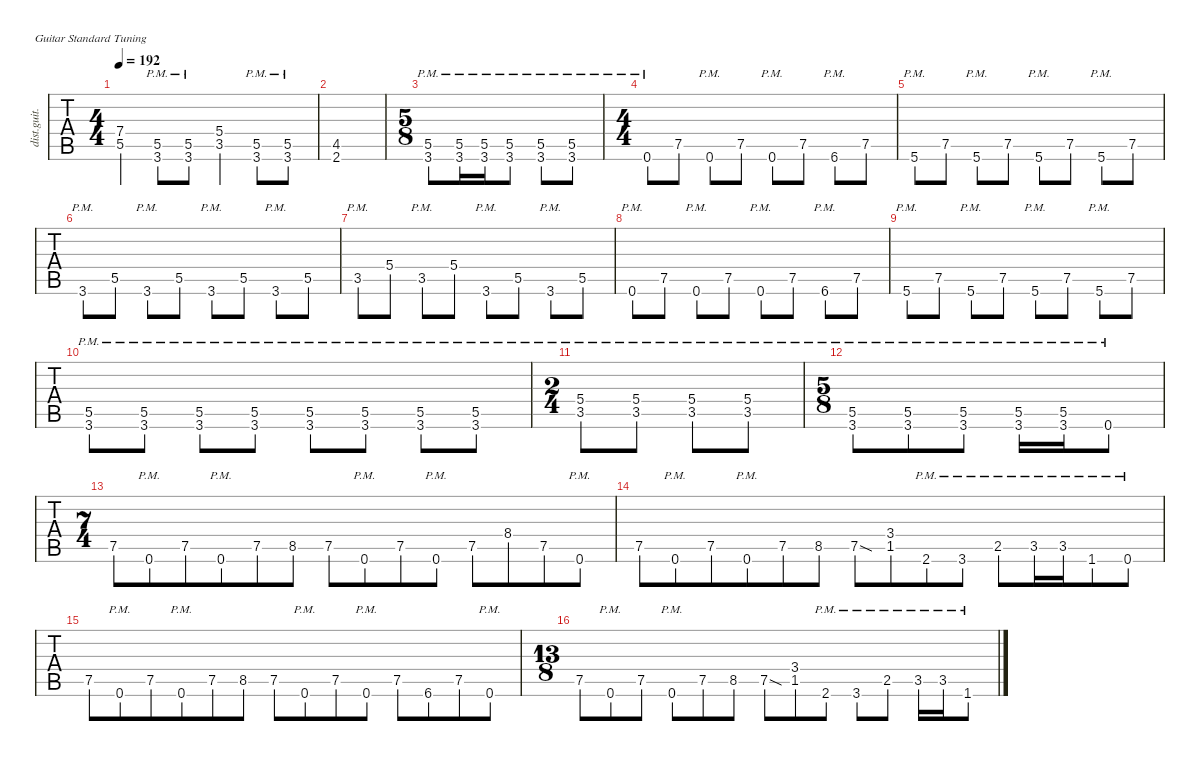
\defaultSystemsLayout 4
\hideDynamics
\bracketExtendMode nobrackets
\otherSystemsTrackNameOrientation horizontal
\track ("Rhythm Guitar (James)" "dist.guit.") {defaultSystemsLayout 4 multiBarRest instrument distortionguitar}
\staff {tabs}
\tuning (E4 B3 G3 D3 A2 E2)
\ts (4 4)
\tempo 192
\clef g2
\ks c
(5.5{st} 7.4{st}).4{dy mf} (3.6{pm} 5.5{pm}).8 (3.6{pm} 5.5{pm}).8 (3.5{st} 5.4{st}).4 (3.6{pm} 5.5{pm}).8 (3.6{pm} 5.5{pm}).8 |
(2.6{acc #} 4.5{acc #}).1 |
\ts (5 8)
\beaming (8 3 2)
(3.6{pm} 5.5{pm}).8 (3.6{pm} 5.5{pm}).16 (3.6{pm} 5.5{pm}).16 (3.6{pm} 5.5{pm}).8 (3.6{pm} 5.5{pm}).8 (3.6{pm} 5.5{pm}).8 |
\ts (4 4)
\beaming (8 2 2 2 2)
0.6{pm}.8 7.5.8 0.6{pm}.8 7.5.8 0.6{pm}.8 7.5.8 6.6{pm acc #}.8 7.5.8 |
5.6{pm}.8 7.5.8 5.6{pm}.8 7.5.8 5.6{pm}.8 7.5.8 5.6{pm}.8 7.5.8 |
3.6{pm}.8 5.5.8 3.6{pm}.8 5.5.8 3.6{pm}.8 5.5.8 3.6{pm}.8 5.5.8 |
3.5{pm}.8 5.4.8 3.5{pm}.8 5.4.8 3.6{pm}.8 5.5.8 3.6{pm}.8 5.5.8 |
0.6{pm}.8 7.5.8 0.6{pm}.8 7.5.8 0.6{pm}.8 7.5.8 6.6{pm acc #}.8 7.5.8 |
5.6{pm}.8 7.5.8 5.6{pm}.8 7.5.8 5.6{pm}.8 7.5.8 5.6{pm}.8 7.5.8 |
(3.6{pm} 5.5{pm}).8 (3.6{pm} 5.5{pm}).8 (3.6{pm} 5.5{pm}).8 (3.6{pm} 5.5{pm}).8 (3.6{pm} 5.5{pm}).8 (3.6{pm} 5.5{pm}).8 (3.6{pm} 5.5{pm}).8 (3.6{pm} 5.5{pm}).8 |
\ts (2 4)
\beaming (8 2 2)
(3.5{pm} 5.4{pm}).8 (3.5{pm} 5.4{pm}).8 (3.5{pm} 5.4{pm}).8 (3.5{pm} 5.4{pm}).8 |
\ts (5 8)
\beaming (8 3 2)
(3.6{pm} 5.5{pm}).8{dy f} (3.6{pm} 5.5{pm}).8 (3.6{pm} 5.5{pm}).8 (3.6{pm} 5.5{pm}).16 (3.6{pm} 5.5{pm}).16 0.6{pm}.8 |
\ts (7 4)
\beaming (8 6 4 4)
7.5.8{dy mf} 0.6{pm}.8 7.5.8 0.6{pm}.8 7.5.8 8.5.8 7.5.8 0.6{pm}.8 7.5.8 0.6{pm}.8 7.5.8 8.4{acc #}.8 7.5.8 0.6{pm}.8 |
7.5.8 0.6{pm}.8 7.5.8 0.6{pm}.8 7.5.8 8.5.8 7.5{sod}.8 (1.5{acc #} 3.4).8 2.6{pm acc #}.8 3.6{pm}.8 2.5{pm}.8 3.5{pm}.16 3.5{pm}.16 1.6{pm}.8 0.6{pm}.8 |
7.5.8 0.6{pm}.8 7.5.8 0.6{pm}.8 7.5.8 8.5.8 7.5.8 0.6{pm}.8 7.5.8 0.6{pm}.8 7.5.8 6.6{acc #}.8 7.5.8 0.6{pm}.8 |
\ts (13 8)
\beaming (8 3 3 3 2 2)
7.5.8 0.6{pm}.8 7.5.8 0.6{pm}.8 7.5.8 8.5.8 7.5{sod}.8 (1.5{acc #} 3.4).8 2.6{pm acc #}.8 3.6{pm}.8 2.5{pm}.8 3.5{pm}.16 3.5{pm}.16 1.6{pm}.8
